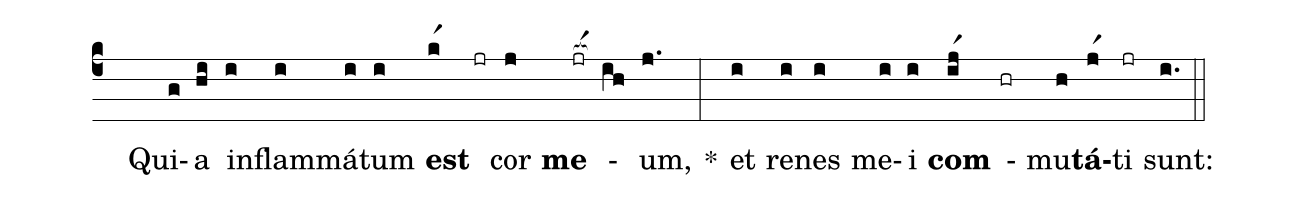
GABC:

%%
(c4)
( )Qui(g)a(hi) in(i)flam(i)má(i)tum(i) <b>est</b>(kr1)  (jr) cor(j) <b>me</b>(jr[ocba:1{]) -(ih[ocba:1}]) um,(j.) *(:)
et(i) re(i)nes(i) me(i)i(i) <b>com</b>(ijr1) -(hr) mu(h)<b>tá</b>(jr1)ti(jr) sunt:(i.) (::)
